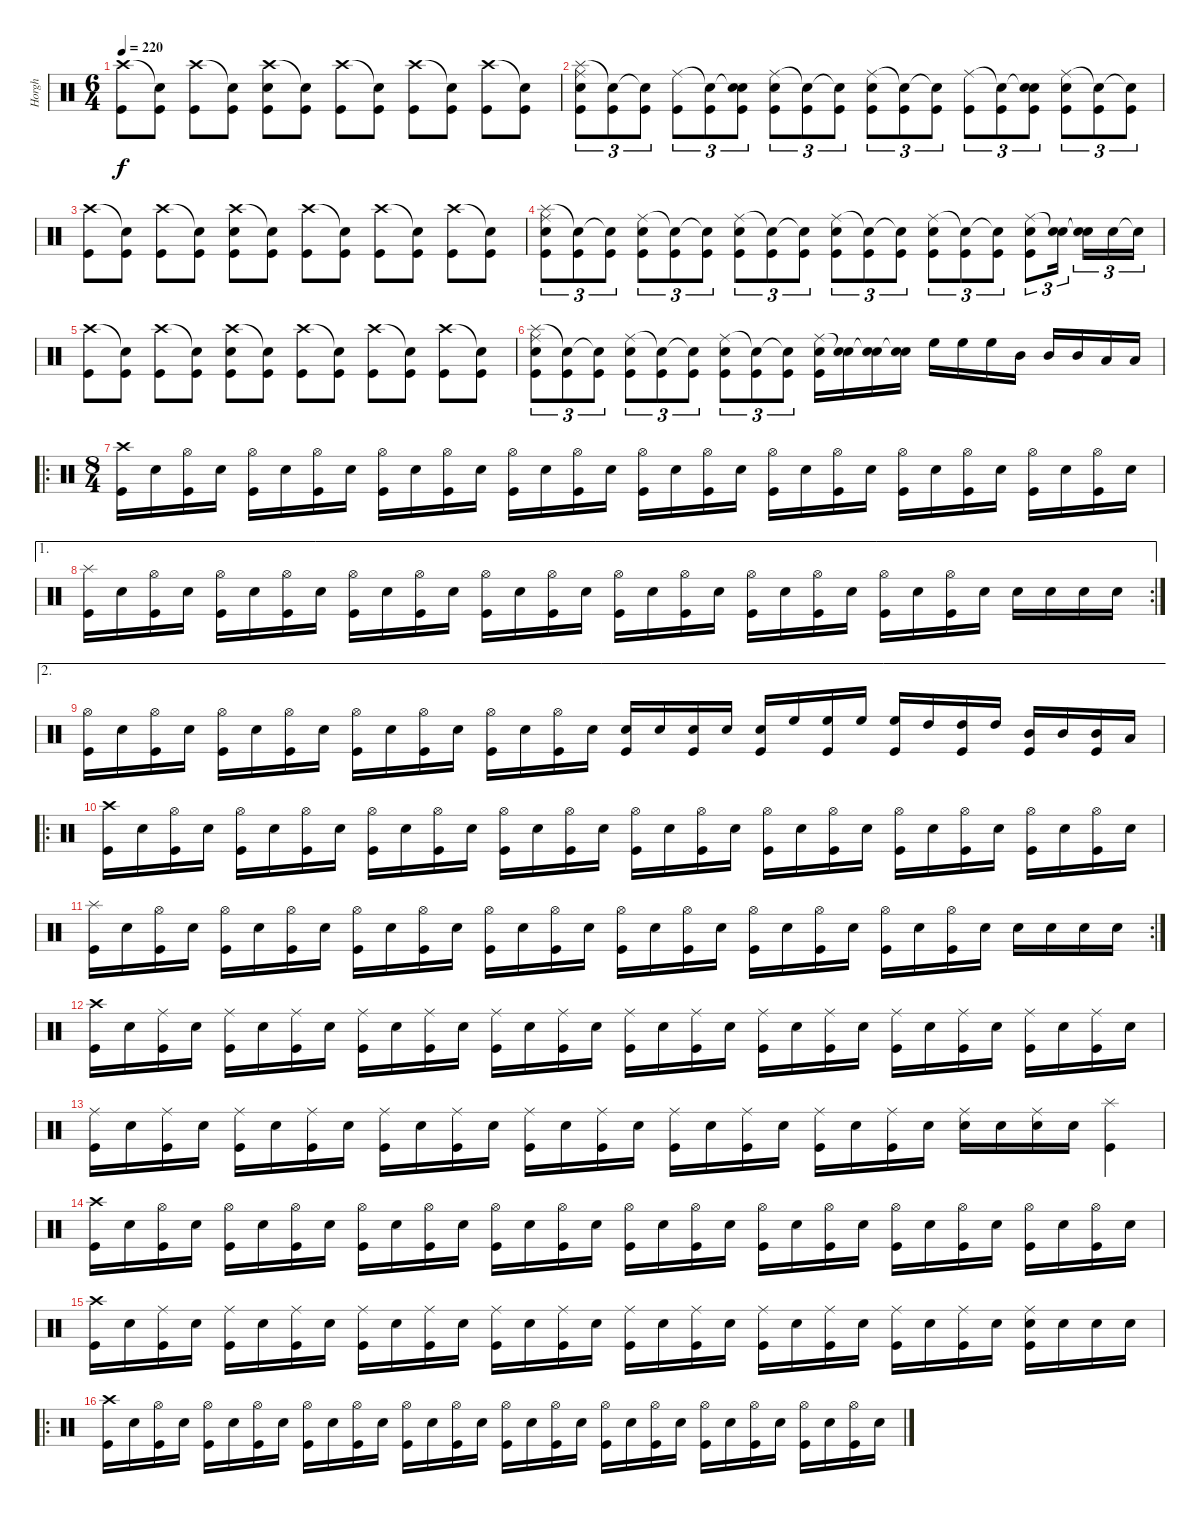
\track ("Horgh" "Horgh") {instrument percussion}
\staff {score}
\articulation defaults
\ts (6 4)
\tempo 220
\clef neutral
\ks c
("Crash high (hit)" "Kick (hit)").8{dy f} ("Snare (hit)"{t} "Kick (hit)").8 ("Crash high (hit)" "Kick (hit)").8 ("Snare (hit)"{t} "Kick (hit)").8 ("Crash high (hit)" "Electric Snare (hit)" "Kick (hit)").8 ("Snare (hit)"{t} "Kick (hit)").8 ("Crash high (hit)" "Kick (hit)").8 ("Snare (hit)"{t} "Kick (hit)").8 ("Crash high (hit)" "Kick (hit)").8 ("Snare (hit)"{t} "Kick (hit)").8 ("Crash high (hit)" "Kick (hit)").8 ("Snare (hit)"{t} "Kick (hit)").8 |
("Splash (hit)" "Ride (middle)" "Electric Snare (hit)" "Kick (hit)").8{tu (3 2)} ("Snare (hit)"{t} "Kick (hit)").8{tu (3 2)} ("Snare (hit)"{t} "Kick (hit)").8{tu (3 2)} ("Ride (middle)" "Kick (hit)").8{tu (3 2)} ("Snare (hit)"{t} "Kick (hit)").8{tu (3 2)} ("Snare (hit)"{t} "Electric Snare (hit)" "Kick (hit)").8{tu (3 2)} ("Ride (middle)" "Electric Snare (hit)" "Kick (hit)").8{tu (3 2)} ("Snare (hit)"{t} "Kick (hit)").8{tu (3 2)} ("Snare (hit)"{t} "Kick (hit)").8{tu (3 2)} ("Ride (middle)" "Electric Snare (hit)" "Kick (hit)").8{tu (3 2)} ("Snare (hit)"{t} "Kick (hit)").8{tu (3 2)} ("Snare (hit)"{t} "Kick (hit)").8{tu (3 2)} ("Ride (middle)" "Kick (hit)").8{tu (3 2)} ("Snare (hit)"{t} "Kick (hit)").8{tu (3 2)} ("Snare (hit)"{t} "Electric Snare (hit)" "Kick (hit)").8{tu (3 2)} ("Ride (middle)" "Electric Snare (hit)" "Kick (hit)").8{tu (3 2)} ("Snare (hit)"{t} "Kick (hit)").8{tu (3 2)} ("Snare (hit)"{t} "Kick (hit)").8{tu (3 2)} |
("Crash high (hit)" "Kick (hit)").8 ("Snare (hit)"{t} "Kick (hit)").8 ("Crash high (hit)" "Kick (hit)").8 ("Snare (hit)"{t} "Kick (hit)").8 ("Crash high (hit)" "Electric Snare (hit)" "Kick (hit)").8 ("Snare (hit)"{t} "Kick (hit)").8 ("Crash high (hit)" "Kick (hit)").8 ("Snare (hit)"{t} "Kick (hit)").8 ("Crash high (hit)" "Kick (hit)").8 ("Snare (hit)"{t} "Kick (hit)").8 ("Crash high (hit)" "Kick (hit)").8 ("Snare (hit)"{t} "Kick (hit)").8 |
("Splash (hit)" "Ride (middle)" "Electric Snare (hit)" "Kick (hit)").8{tu (3 2)} ("Snare (hit)"{t} "Kick (hit)").8{tu (3 2)} ("Snare (hit)"{t} "Kick (hit)").8{tu (3 2)} ("Ride (middle)" "Electric Snare (hit)" "Kick (hit)").8{tu (3 2)} ("Snare (hit)"{t} "Kick (hit)").8{tu (3 2)} ("Snare (hit)"{t} "Kick (hit)").8{tu (3 2)} ("Ride (middle)" "Electric Snare (hit)" "Kick (hit)").8{tu (3 2)} ("Snare (hit)"{t} "Kick (hit)").8{tu (3 2)} ("Snare (hit)"{t} "Kick (hit)").8{tu (3 2)} ("Ride (middle)" "Electric Snare (hit)" "Kick (hit)").8{tu (3 2)} ("Snare (hit)"{t} "Kick (hit)").8{tu (3 2)} ("Snare (hit)"{t} "Kick (hit)").8{tu (3 2)} ("Ride (middle)" "Electric Snare (hit)" "Kick (hit)").8{tu (3 2)} ("Snare (hit)"{t} "Kick (hit)").8{tu (3 2)} ("Snare (hit)"{t} "Kick (hit)").8{tu (3 2)} ("Ride (middle)" "Electric Snare (hit)" "Kick (hit)").8{tu (3 2)} ("Snare (hit)"{t} "Electric Snare (hit)").16{tu (3 2)} ("Snare (hit)"{t} "Snare (hit) 2"{t}).16{tu (3 2)} "Electric Snare (hit)".16{tu (3 2)} "Snare (hit) 2"{t}.16{tu (3 2)} |
("Crash high (hit)" "Kick (hit)").8 ("Snare (hit)"{t} "Kick (hit)").8 ("Crash high (hit)" "Kick (hit)").8 ("Snare (hit)"{t} "Kick (hit)").8 ("Crash high (hit)" "Electric Snare (hit)" "Kick (hit)").8 ("Snare (hit)"{t} "Kick (hit)").8 ("Crash high (hit)" "Kick (hit)").8 ("Snare (hit)"{t} "Kick (hit)").8 ("Crash high (hit)" "Kick (hit)").8 ("Snare (hit)"{t} "Kick (hit)").8 ("Crash high (hit)" "Kick (hit)").8 ("Snare (hit)"{t} "Kick (hit)").8 |
("Splash (hit)" "Ride (middle)" "Electric Snare (hit)" "Kick (hit)").8{tu (3 2)} ("Snare (hit)"{t} "Kick (hit)").8{tu (3 2)} ("Snare (hit)"{t} "Kick (hit)").8{tu (3 2)} ("Ride (middle)" "Electric Snare (hit)" "Kick (hit)").8{tu (3 2)} ("Snare (hit)"{t} "Kick (hit)").8{tu (3 2)} ("Snare (hit)"{t} "Kick (hit)").8{tu (3 2)} ("Ride (middle)" "Electric Snare (hit)" "Kick (hit)").8{tu (3 2)} ("Snare (hit)"{t} "Kick (hit)").8{tu (3 2)} ("Snare (hit)"{t} "Kick (hit)").8{tu (3 2)} ("Ride (middle)" "Electric Snare (hit)" "Kick (hit)").16 ("Snare (hit)"{t} "Electric Snare (hit)").16 ("Snare (hit)"{t} "Electric Snare (hit)").16 ("Snare (hit)"{t} "Electric Snare (hit)").16 "High Floor Tom (hit)".16 "High Floor Tom (hit)".16 "High Floor Tom (hit)".16 "Mid Tom (hit)".16 "Mid Tom (hit)".16 "Mid Tom (hit)".16 "Low Tom (hit)".16 "Low Tom (hit)".16 |
\ro
\ts (8 4)
("Crash high (hit)" "Kick (hit)").16 "Electric Snare (hit)".16 ("Hi-Hat (open)" "Kick (hit)").16 "Electric Snare (hit)".16 ("Hi-Hat (open)" "Kick (hit)").16 "Electric Snare (hit)".16 ("Hi-Hat (open)" "Kick (hit)").16 "Electric Snare (hit)".16 ("Hi-Hat (open)" "Kick (hit)").16 "Electric Snare (hit)".16 ("Hi-Hat (open)" "Kick (hit)").16 "Electric Snare (hit)".16 ("Hi-Hat (open)" "Kick (hit)").16 "Electric Snare (hit)".16 ("Hi-Hat (open)" "Kick (hit)").16 "Electric Snare (hit)".16 ("Hi-Hat (open)" "Kick (hit)").16 "Electric Snare (hit)".16 ("Hi-Hat (open)" "Kick (hit)").16 "Electric Snare (hit)".16 ("Hi-Hat (open)" "Kick (hit)").16 "Electric Snare (hit)".16 ("Hi-Hat (open)" "Kick (hit)").16 "Electric Snare (hit)".16 ("Hi-Hat (open)" "Kick (hit)").16 "Electric Snare (hit)".16 ("Hi-Hat (open)" "Kick (hit)").16 "Electric Snare (hit)".16 ("Hi-Hat (open)" "Kick (hit)").16 "Electric Snare (hit)".16 ("Hi-Hat (open)" "Kick (hit)").16 "Electric Snare (hit)".16 |
\ae 1
\rc 2
("Splash (hit)" "Kick (hit)").16 "Electric Snare (hit)".16 ("Hi-Hat (open)" "Kick (hit)").16 "Electric Snare (hit)".16 ("Hi-Hat (open)" "Kick (hit)").16 "Electric Snare (hit)".16 ("Hi-Hat (open)" "Kick (hit)").16 "Electric Snare (hit)".16 ("Hi-Hat (open)" "Kick (hit)").16 "Electric Snare (hit)".16 ("Hi-Hat (open)" "Kick (hit)").16 "Electric Snare (hit)".16 ("Hi-Hat (open)" "Kick (hit)").16 "Electric Snare (hit)".16 ("Hi-Hat (open)" "Kick (hit)").16 "Electric Snare (hit)".16 ("Hi-Hat (open)" "Kick (hit)").16 "Electric Snare (hit)".16 ("Hi-Hat (open)" "Kick (hit)").16 "Electric Snare (hit)".16 ("Hi-Hat (open)" "Kick (hit)").16 "Electric Snare (hit)".16 ("Hi-Hat (open)" "Kick (hit)").16 "Electric Snare (hit)".16 ("Hi-Hat (open)" "Kick (hit)").16 "Electric Snare (hit)".16 ("Hi-Hat (open)" "Kick (hit)").16 "Electric Snare (hit)".16 "Electric Snare (hit)".16 "Electric Snare (hit)".16 "Electric Snare (hit)".16 "Electric Snare (hit)".16 |
\ae 2
("Hi-Hat (open)" "Kick (hit)").16 "Electric Snare (hit)".16 ("Hi-Hat (open)" "Kick (hit)").16 "Electric Snare (hit)".16 ("Hi-Hat (open)" "Kick (hit)").16 "Electric Snare (hit)".16 ("Hi-Hat (open)" "Kick (hit)").16 "Electric Snare (hit)".16 ("Hi-Hat (open)" "Kick (hit)").16 "Electric Snare (hit)".16 ("Hi-Hat (open)" "Kick (hit)").16 "Electric Snare (hit)".16 ("Hi-Hat (open)" "Kick (hit)").16 "Electric Snare (hit)".16 ("Hi-Hat (open)" "Kick (hit)").16 "Electric Snare (hit)".16 ("Electric Snare (hit)" "Kick (hit)").16 "Electric Snare (hit)".16 ("Electric Snare (hit)" "Kick (hit)").16 "Electric Snare (hit)".16 ("Electric Snare (hit)" "Kick (hit)").16 "High Floor Tom (hit)".16 ("High Floor Tom (hit)" "Kick (hit)").16 "High Floor Tom (hit)".16 ("High Floor Tom (hit)" "Kick (hit)").16 "High Tom (hit)".16 ("High Tom (hit)" "Kick (hit)").16 "High Tom (hit)".16 ("Mid Tom (hit)" "Kick (hit)").16 "Mid Tom (hit)".16 ("Mid Tom (hit)" "Kick (hit)").16 "Low Tom (hit)".16 |
\ro
("Crash high (hit)" "Kick (hit)").16 "Electric Snare (hit)".16 ("Hi-Hat (open)" "Kick (hit)").16 "Electric Snare (hit)".16 ("Hi-Hat (open)" "Kick (hit)").16 "Electric Snare (hit)".16 ("Hi-Hat (open)" "Kick (hit)").16 "Electric Snare (hit)".16 ("Hi-Hat (open)" "Kick (hit)").16 "Electric Snare (hit)".16 ("Hi-Hat (open)" "Kick (hit)").16 "Electric Snare (hit)".16 ("Hi-Hat (open)" "Kick (hit)").16 "Electric Snare (hit)".16 ("Hi-Hat (open)" "Kick (hit)").16 "Electric Snare (hit)".16 ("Hi-Hat (open)" "Kick (hit)").16 "Electric Snare (hit)".16 ("Hi-Hat (open)" "Kick (hit)").16 "Electric Snare (hit)".16 ("Hi-Hat (open)" "Kick (hit)").16 "Electric Snare (hit)".16 ("Hi-Hat (open)" "Kick (hit)").16 "Electric Snare (hit)".16 ("Hi-Hat (open)" "Kick (hit)").16 "Electric Snare (hit)".16 ("Hi-Hat (open)" "Kick (hit)").16 "Electric Snare (hit)".16 ("Hi-Hat (open)" "Kick (hit)").16 "Electric Snare (hit)".16 ("Hi-Hat (open)" "Kick (hit)").16 "Electric Snare (hit)".16 |
\rc 2
("Splash (hit)" "Kick (hit)").16 "Electric Snare (hit)".16 ("Hi-Hat (open)" "Kick (hit)").16 "Electric Snare (hit)".16 ("Hi-Hat (open)" "Kick (hit)").16 "Electric Snare (hit)".16 ("Hi-Hat (open)" "Kick (hit)").16 "Electric Snare (hit)".16 ("Hi-Hat (open)" "Kick (hit)").16 "Electric Snare (hit)".16 ("Hi-Hat (open)" "Kick (hit)").16 "Electric Snare (hit)".16 ("Hi-Hat (open)" "Kick (hit)").16 "Electric Snare (hit)".16 ("Hi-Hat (open)" "Kick (hit)").16 "Electric Snare (hit)".16 ("Hi-Hat (open)" "Kick (hit)").16 "Electric Snare (hit)".16 ("Hi-Hat (open)" "Kick (hit)").16 "Electric Snare (hit)".16 ("Hi-Hat (open)" "Kick (hit)").16 "Electric Snare (hit)".16 ("Hi-Hat (open)" "Kick (hit)").16 "Electric Snare (hit)".16 ("Hi-Hat (open)" "Kick (hit)").16 "Electric Snare (hit)".16 ("Hi-Hat (open)" "Kick (hit)").16 "Electric Snare (hit)".16 "Electric Snare (hit)".16 "Electric Snare (hit)".16 "Electric Snare (hit)".16 "Electric Snare (hit)".16 |
("Crash high (hit)" "Kick (hit)").16 "Electric Snare (hit)".16 ("Ride (middle)" "Kick (hit)").16 "Electric Snare (hit)".16 ("Ride (middle)" "Kick (hit)").16 "Electric Snare (hit)".16 ("Ride (middle)" "Kick (hit)").16 "Electric Snare (hit)".16 ("Ride (middle)" "Kick (hit)").16 "Electric Snare (hit)".16 ("Ride (middle)" "Kick (hit)").16 "Electric Snare (hit)".16 ("Ride (middle)" "Kick (hit)").16 "Electric Snare (hit)".16 ("Ride (middle)" "Kick (hit)").16 "Electric Snare (hit)".16 ("Ride (middle)" "Kick (hit)").16 "Electric Snare (hit)".16 ("Ride (middle)" "Kick (hit)").16 "Electric Snare (hit)".16 ("Ride (middle)" "Kick (hit)").16 "Electric Snare (hit)".16 ("Ride (middle)" "Kick (hit)").16 "Electric Snare (hit)".16 ("Ride (middle)" "Kick (hit)").16 "Electric Snare (hit)".16 ("Ride (middle)" "Kick (hit)").16 "Electric Snare (hit)".16 ("Ride (middle)" "Kick (hit)").16 "Electric Snare (hit)".16 ("Ride (middle)" "Kick (hit)").16 "Electric Snare (hit)".16 |
("Ride (middle)" "Kick (hit)").16 "Electric Snare (hit)".16 ("Ride (middle)" "Kick (hit)").16 "Electric Snare (hit)".16 ("Ride (middle)" "Kick (hit)").16 "Electric Snare (hit)".16 ("Ride (middle)" "Kick (hit)").16 "Electric Snare (hit)".16 ("Ride (middle)" "Kick (hit)").16 "Electric Snare (hit)".16 ("Ride (middle)" "Kick (hit)").16 "Electric Snare (hit)".16 ("Ride (middle)" "Kick (hit)").16 "Electric Snare (hit)".16 ("Ride (middle)" "Kick (hit)").16 "Electric Snare (hit)".16 ("Ride (middle)" "Kick (hit)").16 "Electric Snare (hit)".16 ("Ride (middle)" "Kick (hit)").16 "Electric Snare (hit)".16 ("Ride (middle)" "Kick (hit)").16 "Electric Snare (hit)".16 ("Ride (middle)" "Kick (hit)").16 "Electric Snare (hit)".16 ("Ride (middle)" "Electric Snare (hit)").16 "Electric Snare (hit)".16 ("Ride (middle)" "Electric Snare (hit)").16 "Electric Snare (hit)".16 ("Splash (hit)" "Kick (hit)").4 |
("Crash high (hit)" "Kick (hit)").16 "Electric Snare (hit)".16 ("Hi-Hat (open)" "Kick (hit)").16 "Electric Snare (hit)".16 ("Hi-Hat (open)" "Kick (hit)").16 "Electric Snare (hit)".16 ("Hi-Hat (open)" "Kick (hit)").16 "Electric Snare (hit)".16 ("Hi-Hat (open)" "Kick (hit)").16 "Electric Snare (hit)".16 ("Hi-Hat (open)" "Kick (hit)").16 "Electric Snare (hit)".16 ("Hi-Hat (open)" "Kick (hit)").16 "Electric Snare (hit)".16 ("Hi-Hat (open)" "Kick (hit)").16 "Electric Snare (hit)".16 ("Hi-Hat (open)" "Kick (hit)").16 "Electric Snare (hit)".16 ("Hi-Hat (open)" "Kick (hit)").16 "Electric Snare (hit)".16 ("Hi-Hat (open)" "Kick (hit)").16 "Electric Snare (hit)".16 ("Hi-Hat (open)" "Kick (hit)").16 "Electric Snare (hit)".16 ("Hi-Hat (open)" "Kick (hit)").16 "Electric Snare (hit)".16 ("Hi-Hat (open)" "Kick (hit)").16 "Electric Snare (hit)".16 ("Hi-Hat (open)" "Kick (hit)").16 "Electric Snare (hit)".16 ("Hi-Hat (open)" "Kick (hit)").16 "Electric Snare (hit)".16 |
("Crash high (hit)" "Kick (hit)").16 "Electric Snare (hit)".16 ("Ride (middle)" "Kick (hit)").16 "Electric Snare (hit)".16 ("Ride (middle)" "Kick (hit)").16 "Electric Snare (hit)".16 ("Ride (middle)" "Kick (hit)").16 "Electric Snare (hit)".16 ("Ride (middle)" "Kick (hit)").16 "Electric Snare (hit)".16 ("Ride (middle)" "Kick (hit)").16 "Electric Snare (hit)".16 ("Ride (middle)" "Kick (hit)").16 "Electric Snare (hit)".16 ("Ride (middle)" "Kick (hit)").16 "Electric Snare (hit)".16 ("Ride (middle)" "Kick (hit)").16 "Electric Snare (hit)".16 ("Ride (middle)" "Kick (hit)").16 "Electric Snare (hit)".16 ("Ride (middle)" "Kick (hit)").16 "Electric Snare (hit)".16 ("Ride (middle)" "Kick (hit)").16 "Electric Snare (hit)".16 ("Ride (middle)" "Kick (hit)").16 "Electric Snare (hit)".16 ("Ride (middle)" "Kick (hit)").16 "Electric Snare (hit)".16 ("Ride (middle)" "Electric Snare (hit)" "Kick (hit)").16 "Electric Snare (hit)".16 "Electric Snare (hit)".16 "Electric Snare (hit)".16 |
\ro
("Crash high (hit)" "Kick (hit)").16 "Electric Snare (hit)".16 ("Hi-Hat (open)" "Kick (hit)").16 "Electric Snare (hit)".16 ("Hi-Hat (open)" "Kick (hit)").16 "Electric Snare (hit)".16 ("Hi-Hat (open)" "Kick (hit)").16 "Electric Snare (hit)".16 ("Hi-Hat (open)" "Kick (hit)").16 "Electric Snare (hit)".16 ("Hi-Hat (open)" "Kick (hit)").16 "Electric Snare (hit)".16 ("Hi-Hat (open)" "Kick (hit)").16 "Electric Snare (hit)".16 ("Hi-Hat (open)" "Kick (hit)").16 "Electric Snare (hit)".16 ("Hi-Hat (open)" "Kick (hit)").16 "Electric Snare (hit)".16 ("Hi-Hat (open)" "Kick (hit)").16 "Electric Snare (hit)".16 ("Hi-Hat (open)" "Kick (hit)").16 "Electric Snare (hit)".16 ("Hi-Hat (open)" "Kick (hit)").16 "Electric Snare (hit)".16 ("Hi-Hat (open)" "Kick (hit)").16 "Electric Snare (hit)".16 ("Hi-Hat (open)" "Kick (hit)").16 "Electric Snare (hit)".16 ("Hi-Hat (open)" "Kick (hit)").16 "Electric Snare (hit)".16 ("Hi-Hat (open)" "Kick (hit)").16 "Electric Snare (hit)".16
